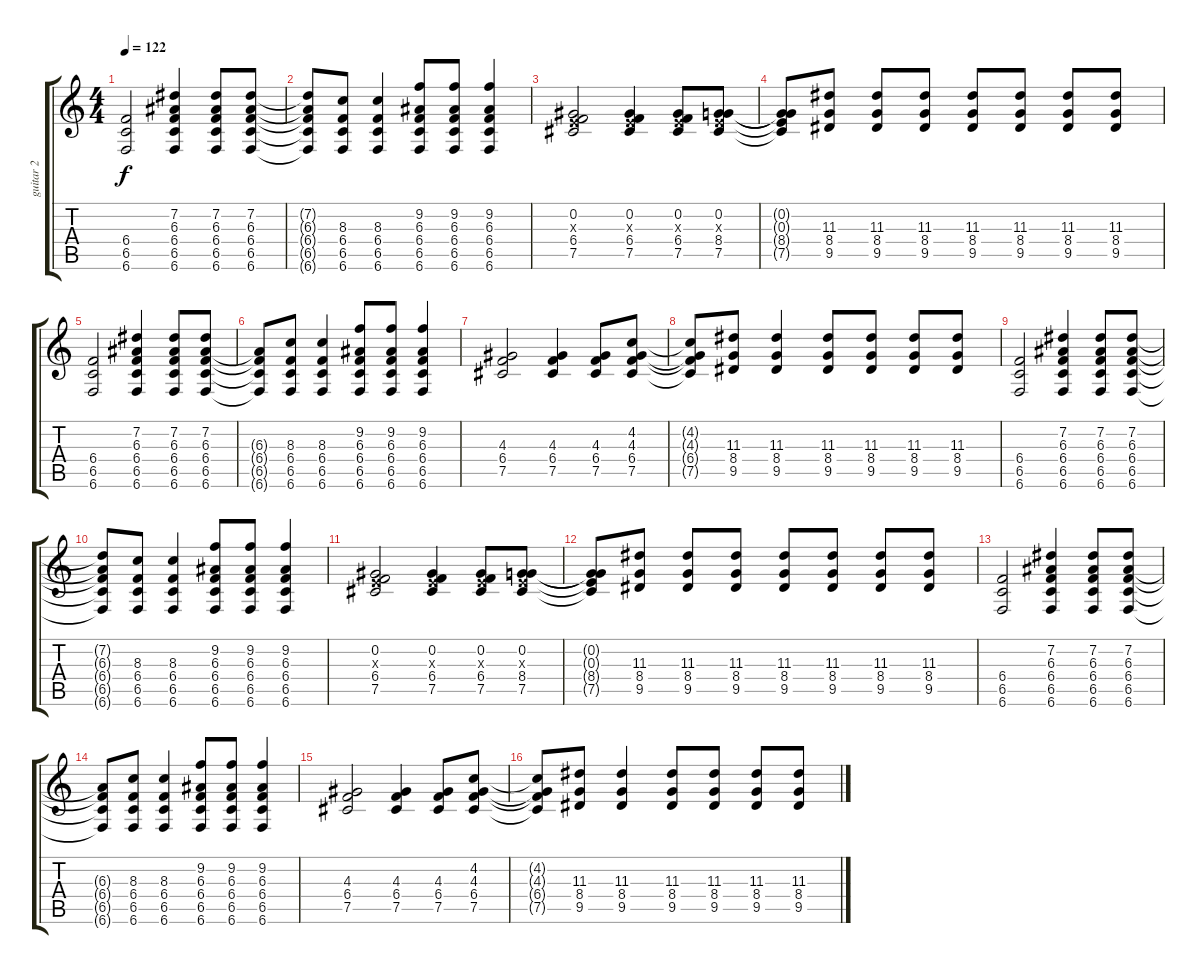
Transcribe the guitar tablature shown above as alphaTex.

\track ("guitar 2" "guitar 2") {instrument distortionguitar}
\staff {score tabs}
\tuning (Db4 Ab3 E3 B2 Gb2 B1) {hide}
\ts (4 4)
\tempo 122
\clef g2
\ks c
(6.4 6.5 6.6).2{dy f} (7.2 6.3 6.4 6.5 6.6).4 (7.2 6.3 6.4 6.5 6.6).8 (7.2 6.3 6.4 6.5 6.6).8 |
(7.2{t} 6.3{t} 6.4{t} 6.5{t} 6.6{t}).8 (8.3 6.4 6.5 6.6).8 (8.3 6.4 6.5 6.6).4 (9.2 6.3 6.4 6.5 6.6).8 (9.2 6.3 6.4 6.5 6.6).8 (9.2 6.3 6.4 6.5 6.6).4 |
(0.2 0.3{x} 6.4 7.5).2 (0.2 0.3{x} 6.4 7.5).4 (0.2 0.3{x} 6.4 7.5).8 (0.2 0.3{x} 8.4 7.5).8 |
(0.2{t} 0.3{t} 8.4{t} 7.5{t}).8 (11.3 8.4 9.5).8 (11.3 8.4 9.5).8 (11.3 8.4 9.5).8 (11.3 8.4 9.5).8 (11.3 8.4 9.5).8 (11.3 8.4 9.5).8 (11.3 8.4 9.5).8 |
(6.4 6.5 6.6).2 (7.2 6.3 6.4 6.5 6.6).4 (7.2 6.3 6.4 6.5 6.6).8 (7.2 6.3 6.4 6.5 6.6).8 |
(6.3{t} 6.4{t} 6.5{t} 6.6{t}).8 (8.3 6.4 6.5 6.6).8 (8.3 6.4 6.5 6.6).4 (9.2 6.3 6.4 6.5 6.6).8 (9.2 6.3 6.4 6.5 6.6).8 (9.2 6.3 6.4 6.5 6.6).4 |
(4.3 6.4 7.5).2 (4.3 6.4 7.5).4 (4.3 6.4 7.5).8 (4.2 4.3 6.4 7.5).8 |
(4.2{t} 4.3{t} 6.4{t} 7.5{t}).8 (11.3 8.4 9.5).8 (11.3 8.4 9.5).4 (11.3 8.4 9.5).8 (11.3 8.4 9.5).8 (11.3 8.4 9.5).8 (11.3 8.4 9.5).8 |
(6.4 6.5 6.6).2 (7.2 6.3 6.4 6.5 6.6).4 (7.2 6.3 6.4 6.5 6.6).8 (7.2 6.3 6.4 6.5 6.6).8 |
(7.2{t} 6.3{t} 6.4{t} 6.5{t} 6.6{t}).8 (8.3 6.4 6.5 6.6).8 (8.3 6.4 6.5 6.6).4 (9.2 6.3 6.4 6.5 6.6).8 (9.2 6.3 6.4 6.5 6.6).8 (9.2 6.3 6.4 6.5 6.6).4 |
(0.2 0.3{x} 6.4 7.5).2 (0.2 0.3{x} 6.4 7.5).4 (0.2 0.3{x} 6.4 7.5).8 (0.2 0.3{x} 8.4 7.5).8 |
(0.2{t} 0.3{t} 8.4{t} 7.5{t}).8 (11.3 8.4 9.5).8 (11.3 8.4 9.5).8 (11.3 8.4 9.5).8 (11.3 8.4 9.5).8 (11.3 8.4 9.5).8 (11.3 8.4 9.5).8 (11.3 8.4 9.5).8 |
(6.4 6.5 6.6).2 (7.2 6.3 6.4 6.5 6.6).4 (7.2 6.3 6.4 6.5 6.6).8 (7.2 6.3 6.4 6.5 6.6).8 |
(6.3{t} 6.4{t} 6.5{t} 6.6{t}).8 (8.3 6.4 6.5 6.6).8 (8.3 6.4 6.5 6.6).4 (9.2 6.3 6.4 6.5 6.6).8 (9.2 6.3 6.4 6.5 6.6).8 (9.2 6.3 6.4 6.5 6.6).4 |
(4.3 6.4 7.5).2 (4.3 6.4 7.5).4 (4.3 6.4 7.5).8 (4.2 4.3 6.4 7.5).8 |
(4.2{t} 4.3{t} 6.4{t} 7.5{t}).8 (11.3 8.4 9.5).8 (11.3 8.4 9.5).4 (11.3 8.4 9.5).8 (11.3 8.4 9.5).8 (11.3 8.4 9.5).8 (11.3 8.4 9.5).8
